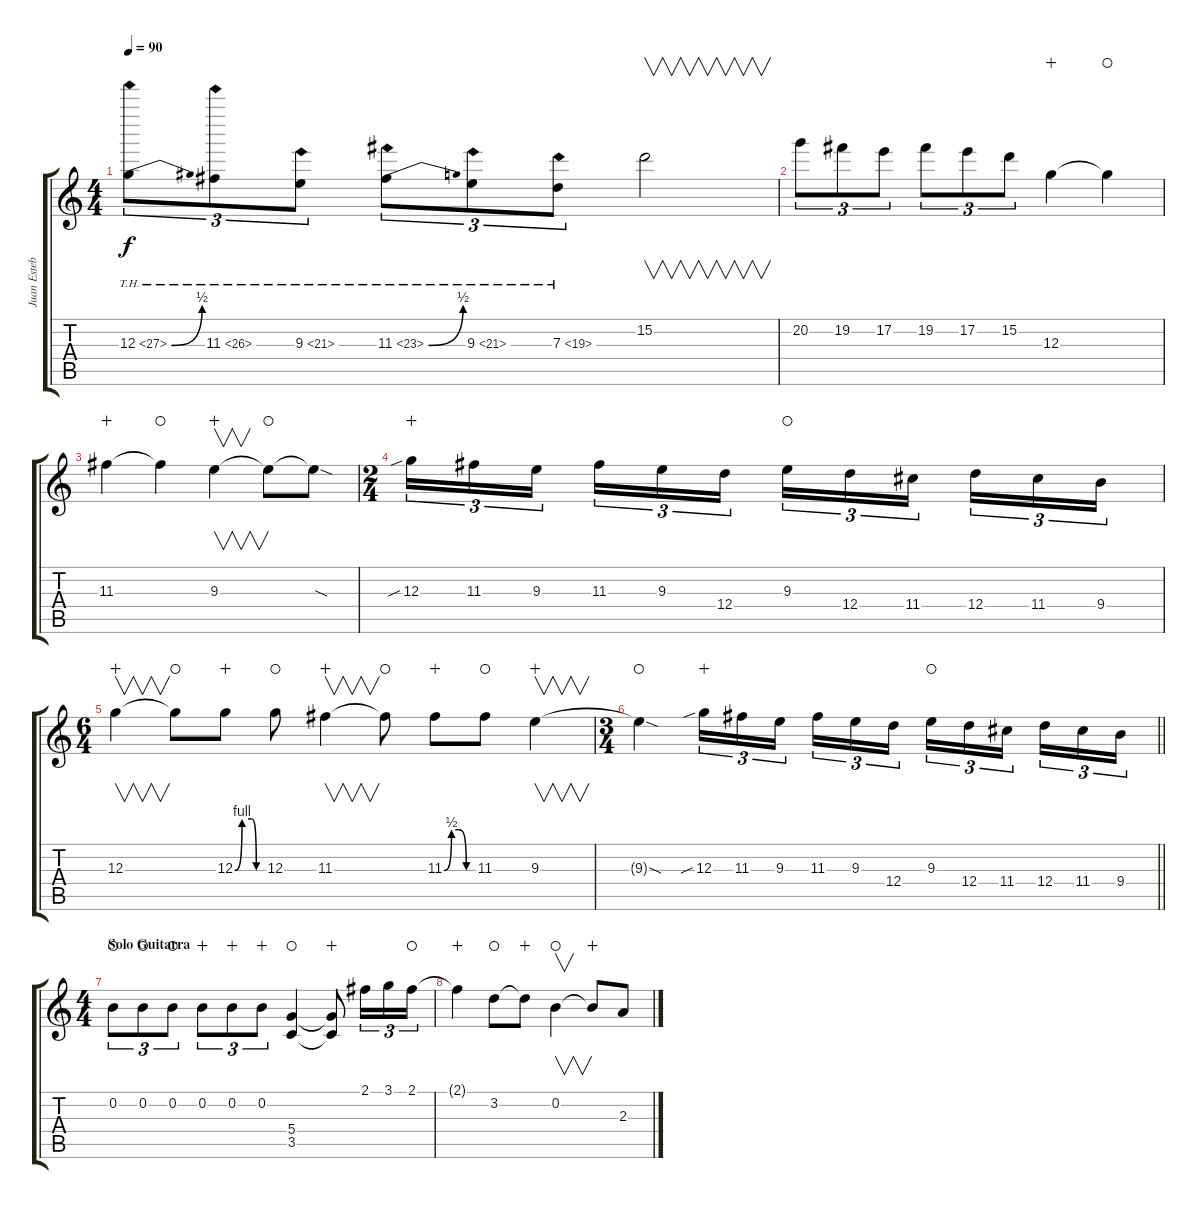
\track ("Juan Esteban Echeverry" "Juan Esteb") {instrument distortionguitar}
\staff {score tabs}
\tuning (E4 B3 G3 D3 A2 E2) {hide}
\ts (4 4)
\tempo 90
\clef g2
\ks c
12.3{be (bend 0 0 60 2) th 15}.8{tu (3 2) dy f} 11.3{th 15}.8{tu (3 2)} 9.3{th 12}.8{tu (3 2)} 11.3{be (bend 0 0 60 2) th 12}.8{tu (3 2)} 9.3{th 12}.8{tu (3 2)} 7.3{th 12}.8{tu (3 2)} 15.2.2{v} |
20.2.8{tu (3 2)} 19.2.8{tu (3 2)} 17.2.8{tu (3 2)} 19.2.8{tu (3 2)} 17.2.8{tu (3 2)} 15.2.8{tu (3 2)} 12.3.4{wahc} 12.3{t}.4{waho} |
11.3.4{wahc} 11.3{t}.4{waho} 9.3.4{v wahc} 9.3{t}.8{waho} 9.3{sod t}.8 |
\ts (2 4)
12.3{sib}.16{tu (3 2) wahc} 11.3.16{tu (3 2)} 9.3.16{tu (3 2) beam splitsecondary} 11.3.16{tu (3 2)} 9.3.16{tu (3 2)} 12.4.16{tu (3 2)} 9.3.16{tu (3 2) waho} 12.4.16{tu (3 2)} 11.4.16{tu (3 2) beam splitsecondary} 12.4.16{tu (3 2)} 11.4.16{tu (3 2)} 9.4.16{tu (3 2)} |
\ts (6 4)
12.3.4{v wahc} 12.3{t}.8{waho} 12.3{be (custom 0 0 15 4 35 4 45 0 60 0)}.8{wahc} 12.3.8{waho} 11.3.4{v wahc} 11.3{t}.8{waho} 11.3{be (custom 0 0 15 2 30 2 45 0 60 0)}.8{wahc} 11.3.8{waho} 9.3.4{v wahc} |
\ts (3 4)
\barLineRight lightlight
9.3{sod t}.4{waho} 12.3{sib}.16{tu (3 2) wahc} 11.3.16{tu (3 2)} 9.3.16{tu (3 2) beam splitsecondary} 11.3.16{tu (3 2)} 9.3.16{tu (3 2)} 12.4.16{tu (3 2)} 9.3.16{tu (3 2) waho} 12.4.16{tu (3 2)} 11.4.16{tu (3 2) beam splitsecondary} 12.4.16{tu (3 2)} 11.4.16{tu (3 2)} 9.4.16{tu (3 2)} |
\ts (4 4)
\section ("" "Solo Guitarra")
0.2.8{tu (3 2) volume 16 balance 8 instrument overdrivenguitar waho} 0.2.8{tu (3 2) waho} 0.2.8{tu (3 2) waho} 0.2.8{tu (3 2) wahc} 0.2.8{tu (3 2) wahc} 0.2.8{tu (3 2) wahc} (5.4 3.5).4{waho} (5.4{t} 3.5{t}).8{wahc} 2.1.16{tu (3 2)} 3.1.16{tu (3 2)} 2.1.16{tu (3 2) waho} |
2.1{t}.4{wahc} 3.2.8{waho} 3.2{t}.8{wahc} 0.2.4{v waho} 0.2{t}.8{wahc} 2.3.8
